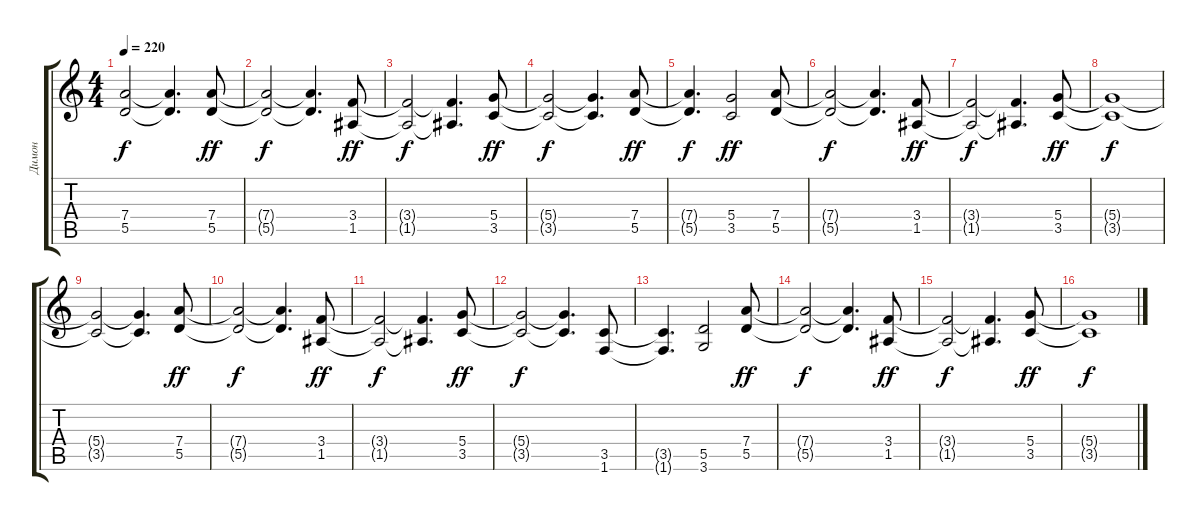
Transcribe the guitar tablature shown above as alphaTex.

\track ("Димон" "Димон") {instrument distortionguitar}
\staff {score tabs}
\tuning (E4 B3 G3 D3 A2 E2) {hide}
\ts (4 4)
\tempo 220
\clef g2
\ks c
(7.4{t} 5.5{t}).2{dy f} (7.4{t} 5.5{t}).4{d} (7.4 5.5).8{dy ff} |
(7.4{t} 5.5{t}).2{dy f} (7.4{t} 5.5{t}).4{d} (3.4 1.5).8{dy ff} |
(3.4{t} 1.5{t}).2{dy f} (3.4{t} 1.5{t}).4{d} (5.4 3.5).8{dy ff} |
(5.4{t} 3.5{t}).2{dy f} (5.4{t} 3.5{t}).4{d} (7.4 5.5).8{dy ff} |
(7.4{t} 5.5{t}).4{d dy f} (5.4 3.5).2{dy ff} (7.4 5.5).8 |
(7.4{t} 5.5{t}).2{dy f} (7.4{t} 5.5{t}).4{d} (3.4 1.5).8{dy ff} |
(3.4{t} 1.5{t}).2{dy f} (3.4{t} 1.5{t}).4{d} (5.4 3.5).8{dy ff} |
(5.4{t} 3.5{t}).1{dy f} |
(5.4{t} 3.5{t}).2 (5.4{t} 3.5{t}).4{d} (7.4 5.5).8{dy ff} |
(7.4{t} 5.5{t}).2{dy f} (7.4{t} 5.5{t}).4{d} (3.4 1.5).8{dy ff} |
(3.4{t} 1.5{t}).2{dy f} (3.4{t} 1.5{t}).4{d} (5.4 3.5).8{dy ff} |
(5.4{t} 3.5{t}).2{dy f} (5.4{t} 3.5{t}).4{d} (3.5 1.6).8 |
(3.5{t} 1.6{t}).4{d} (5.5 3.6).2 (7.4 5.5).8{dy ff} |
(7.4{t} 5.5{t}).2{dy f} (7.4{t} 5.5{t}).4{d} (3.4 1.5).8{dy ff} |
(3.4{t} 1.5{t}).2{dy f} (3.4{t} 1.5{t}).4{d} (5.4 3.5).8{dy ff} |
(5.4{t} 3.5{t}).1{dy f}
